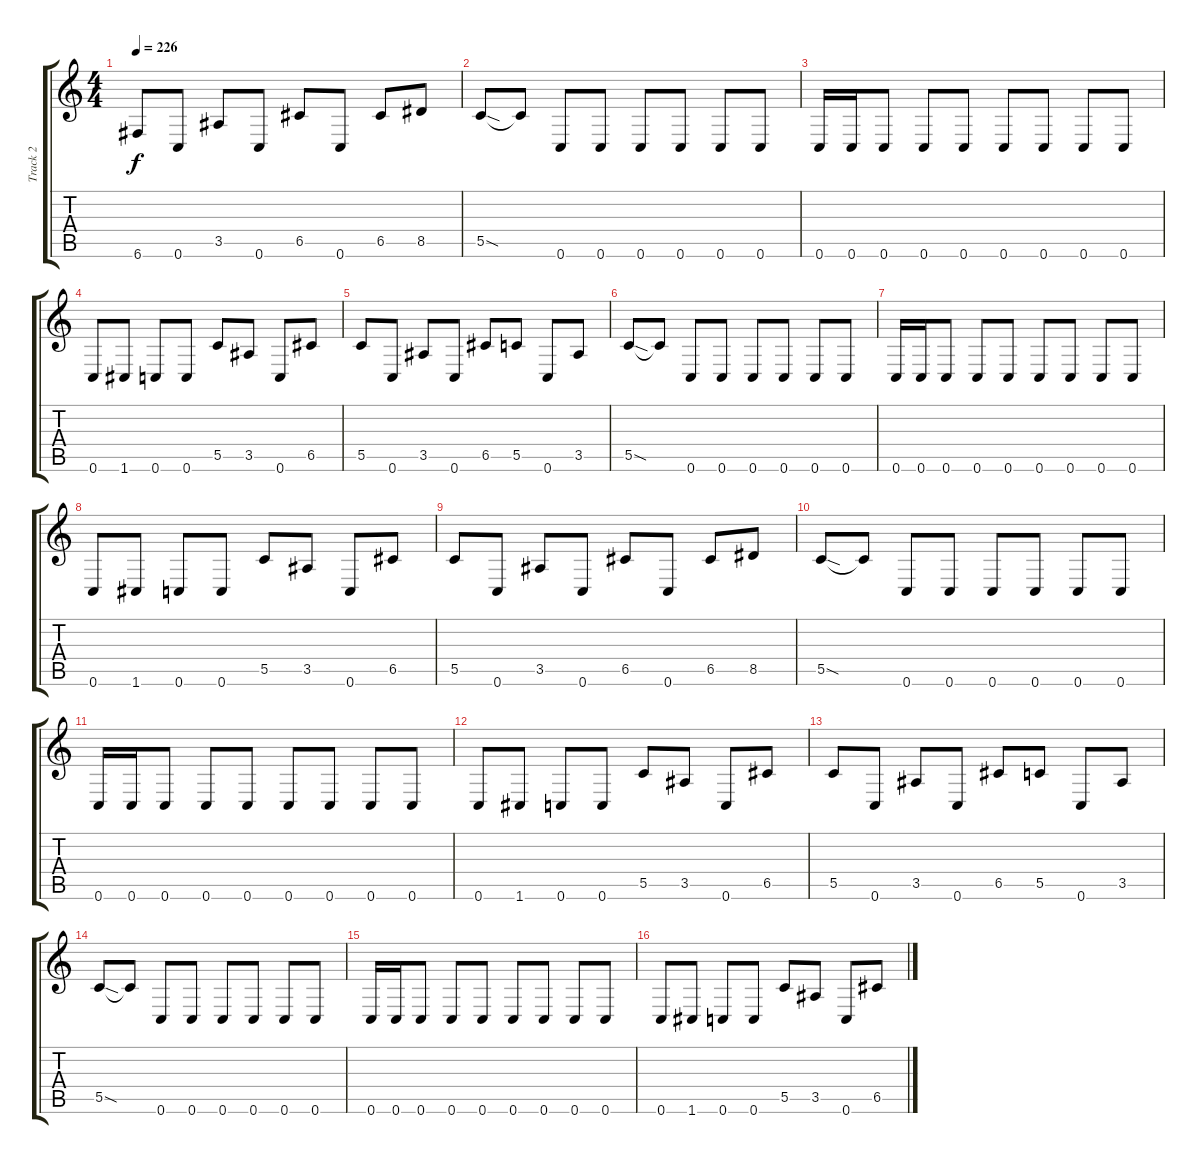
\track ("Track 2" "Track 2") {instrument overdrivenguitar}
\staff {score tabs}
\tuning (D4 A3 F3 C3 G2 C2) {hide}
\ts (4 4)
\tempo 226
\clef g2
\ks c
6.6.8{dy f} 0.6.8 3.5.8 0.6.8 6.5.8 0.6.8 6.5.8 8.5.8 |
5.5{sod}.8 5.5{t}.8 0.6.8 0.6.8 0.6.8 0.6.8 0.6.8 0.6.8 |
0.6.16 0.6.16 0.6.8 0.6.8 0.6.8 0.6.8 0.6.8 0.6.8 0.6.8 |
0.6.8 1.6.8 0.6.8 0.6.8 5.5.8 3.5.8 0.6.8 6.5.8 |
5.5.8 0.6.8 3.5.8 0.6.8 6.5.8 5.5.8 0.6.8 3.5.8 |
5.5{sod}.8 5.5{t}.8 0.6.8 0.6.8 0.6.8 0.6.8 0.6.8 0.6.8 |
0.6.16 0.6.16 0.6.8 0.6.8 0.6.8 0.6.8 0.6.8 0.6.8 0.6.8 |
0.6.8 1.6.8 0.6.8 0.6.8 5.5.8 3.5.8 0.6.8 6.5.8 |
5.5.8 0.6.8 3.5.8 0.6.8 6.5.8 0.6.8 6.5.8 8.5.8 |
5.5{sod}.8 5.5{t}.8 0.6.8 0.6.8 0.6.8 0.6.8 0.6.8 0.6.8 |
0.6.16 0.6.16 0.6.8 0.6.8 0.6.8 0.6.8 0.6.8 0.6.8 0.6.8 |
0.6.8 1.6.8 0.6.8 0.6.8 5.5.8 3.5.8 0.6.8 6.5.8 |
5.5.8 0.6.8 3.5.8 0.6.8 6.5.8 5.5.8 0.6.8 3.5.8 |
5.5{sod}.8 5.5{t}.8 0.6.8 0.6.8 0.6.8 0.6.8 0.6.8 0.6.8 |
0.6.16 0.6.16 0.6.8 0.6.8 0.6.8 0.6.8 0.6.8 0.6.8 0.6.8 |
0.6.8 1.6.8 0.6.8 0.6.8 5.5.8 3.5.8 0.6.8 6.5.8
